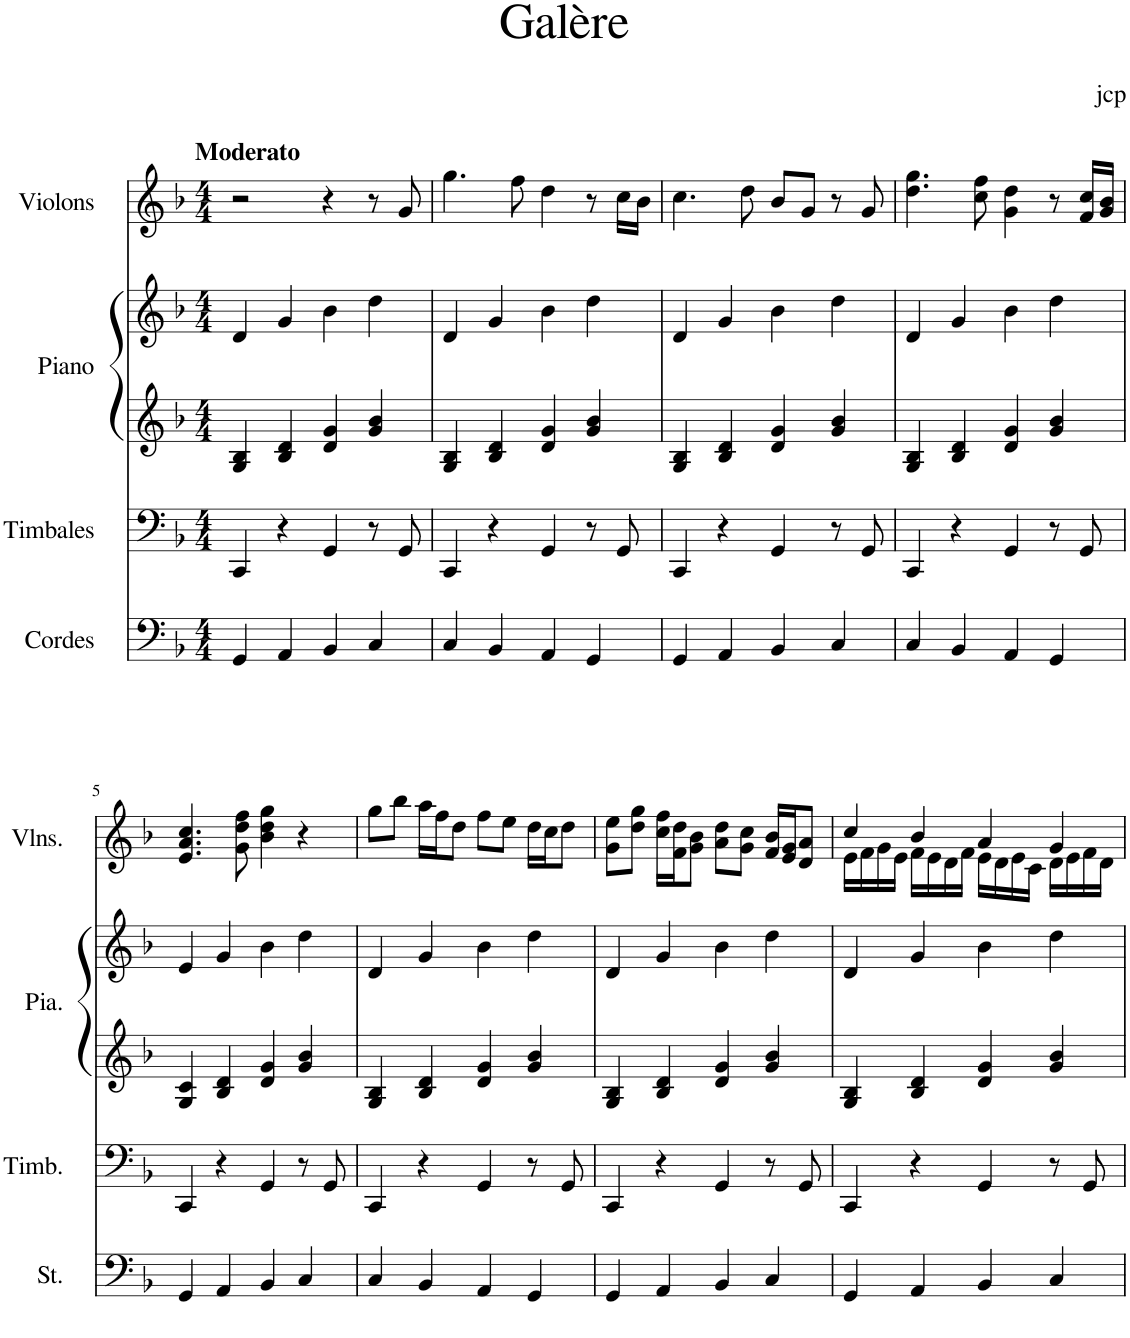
**kern	**kern	**kern	**kern	**kern
*part4	*part3	*part2	*part2	*part1
*staff5	*staff4	*staff3	*staff2	*staff1
*I"Cordes	*I"Timbales	*I"Piano	*	*I"Violons
*	*I'Timb.	*I'Pia.	*	*I'Vlns.
*clefF4	*clefF4	*clefG2	*clefG2	*clefG2
*k[b-]	*k[b-]	*k[b-]	*k[b-]	*k[b-]
*M4/4	*M4/4	*M4/4	*M4/4	*M4/4
=1	=1	=1	=1	=1
!	!	!	!	!LO:TX:a:B:t=Moderato
4GG/	4CC/	4G/ 4B-/	4d/	2r
4AA/	4r	4B-/ 4d/	4g/	.
4BB-/	4GG/	4d/ 4g/	4b-\	4r
4C/	8r	4g/ 4b-/	4dd\	8r
.	8GG/	.	.	8g/
=2	=2	=2	=2	=2
4C/	4CC/	4G/ 4B-/	4d/	4.gg\
4BB-/	4r	4B-/ 4d/	4g/	.
.	.	.	.	8ff\
4AA/	4GG/	4d/ 4g/	4b-\	4dd\
4GG/	8r	4g/ 4b-/	4dd\	8r
.	8GG/	.	.	16cc\LL
.	.	.	.	16b-\JJ
=3	=3	=3	=3	=3
4GG/	4CC/	4G/ 4B-/	4d/	4.cc\
4AA/	4r	4B-/ 4d/	4g/	.
.	.	.	.	8dd\
4BB-/	4GG/	4d/ 4g/	4b-\	8b-/L
.	.	.	.	8g/J
4C/	8r	4g/ 4b-/	4dd\	8r
.	8GG/	.	.	8g/
=4	=4	=4	=4	=4
4C/	4CC/	4G/ 4B-/	4d/	4.dd\ 4.gg\
4BB-/	4r	4B-/ 4d/	4g/	.
.	.	.	.	8cc\ 8ff\
4AA/	4GG/	4d/ 4g/	4b-\	4g\ 4dd\
4GG/	8r	4g/ 4b-/	4dd\	8r
.	8GG/	.	.	16f/ 16cc/LL
.	.	.	.	16g/ 16b-/JJ
!!LO:LB:g=z
=5	=5	=5	=5	=5
4GG/	4CC/	4G/ 4c/	4e/	4.e/ 4.a/ 4.cc/
4AA/	4r	4B-/ 4d/	4g/	.
.	.	.	.	8g\ 8dd\ 8ff\
4BB-/	4GG/	4d/ 4g/	4b-\	4b-\ 4dd\ 4gg\
4C/	8r	4g/ 4b-/	4dd\	4r
.	8GG/	.	.	.
=6	=6	=6	=6	=6
4C/	4CC/	4G/ 4B-/	4d/	8gg\L
.	.	.	.	8bb-\J
4BB-/	4r	4B-/ 4d/	4g/	16aa\LL
.	.	.	.	16ff\J
.	.	.	.	8dd\J
4AA/	4GG/	4d/ 4g/	4b-\	8ff\L
.	.	.	.	8ee\J
4GG/	8r	4g/ 4b-/	4dd\	16dd\LL
.	.	.	.	16cc\J
.	8GG/	.	.	8dd\J
=7	=7	=7	=7	=7
4GG/	4CC/	4G/ 4B-/	4d/	8g\ 8ee\L
.	.	.	.	8dd\ 8gg\J
4AA/	4r	4B-/ 4d/	4g/	16cc\ 16ff\LL
.	.	.	.	16f\ 16dd\J
.	.	.	.	8g\ 8b-\J
4BB-/	4GG/	4d/ 4g/	4b-\	8a\ 8dd\L
.	.	.	.	8g\ 8cc\J
4C/	8r	4g/ 4b-/	4dd\	16f/ 16b-/LL
.	.	.	.	16e/ 16g/J
.	8GG/	.	.	8d/ 8a/J
=8	=8	=8	=8	=8
*	*	*	*	*^
4GG/	4CC/	4G/ 4B-/	4d/	4cc/	16e\LL
.	.	.	.	.	16f\
.	.	.	.	.	16g\
.	.	.	.	.	16e\JJ
4AA/	4r	4B-/ 4d/	4g/	4b-/	16f\LL
.	.	.	.	.	16e\
.	.	.	.	.	16d\
.	.	.	.	.	16f\JJ
4BB-/	4GG/	4d/ 4g/	4b-\	4a/	16e\LL
.	.	.	.	.	16d\
.	.	.	.	.	16e\
.	.	.	.	.	16c\JJ
4C/	8r	4g/ 4b-/	4dd\	4g/	16d\LL
.	.	.	.	.	16e\
.	8GG/	.	.	.	16f\
.	.	.	.	.	16d\JJ
*	*	*	*	*v	*v
=	=	=	=	=
*-	*-	*-	*-	*-
